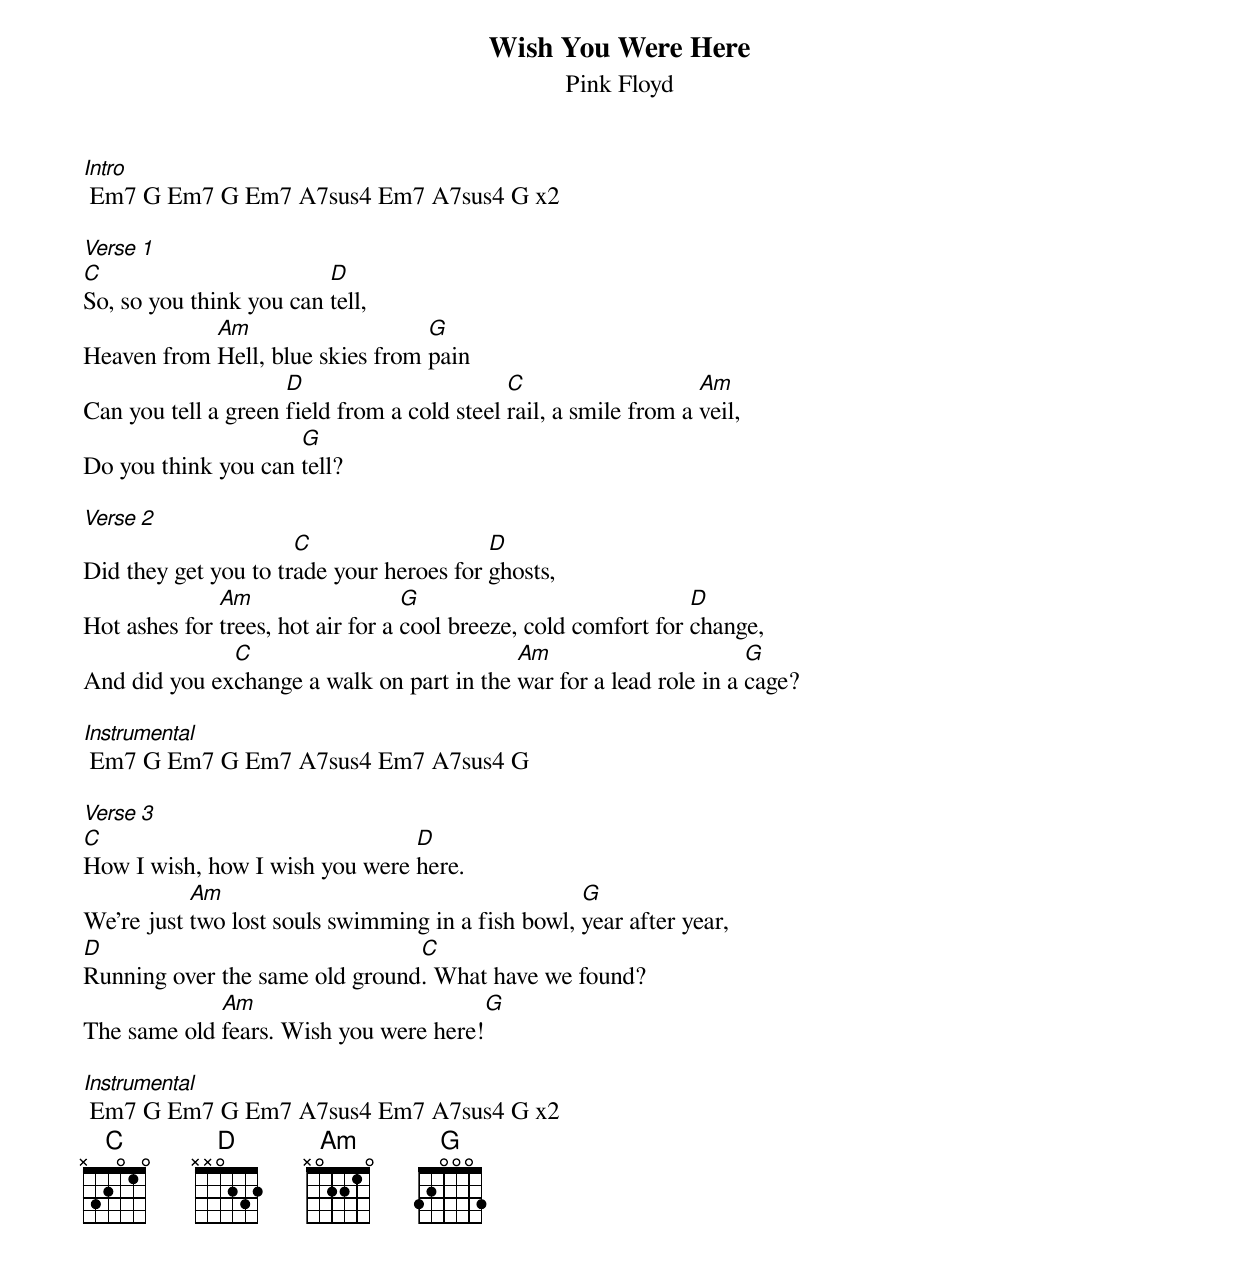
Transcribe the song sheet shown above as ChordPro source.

{title:Wish You Were Here}
{subtitle:Pink Floyd}
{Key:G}
[Intro] Em7 G Em7 G Em7 A7sus4 Em7 A7sus4 G x2

[Verse 1]
[C]So, so you think you can [D]tell,
Heaven from [Am]Hell, blue skies from [G]pain
Can you tell a green [D]field from a cold steel [C]rail, a smile from a [Am]veil,
Do you think you can [G]tell?

[Verse 2]
Did they get you to tr[C]ade your heroes for [D]ghosts,
Hot ashes for [Am]trees, hot air for a [G]cool breeze, cold comfort for [D]change,
And did you ex[C]change a walk on part in the [Am]war for a lead role in a [G]cage?

[Instrumental] Em7 G Em7 G Em7 A7sus4 Em7 A7sus4 G

[Verse 3]
[C]How I wish, how I wish you were [D]here.
We're just [Am]two lost souls swimming in a fish bowl, [G]year after year,
[D]Running over the same old ground[C]. What have we found?
The same old [Am]fears. Wish you were here![G]

[Instrumental] Em7 G Em7 G Em7 A7sus4 Em7 A7sus4 G x2
